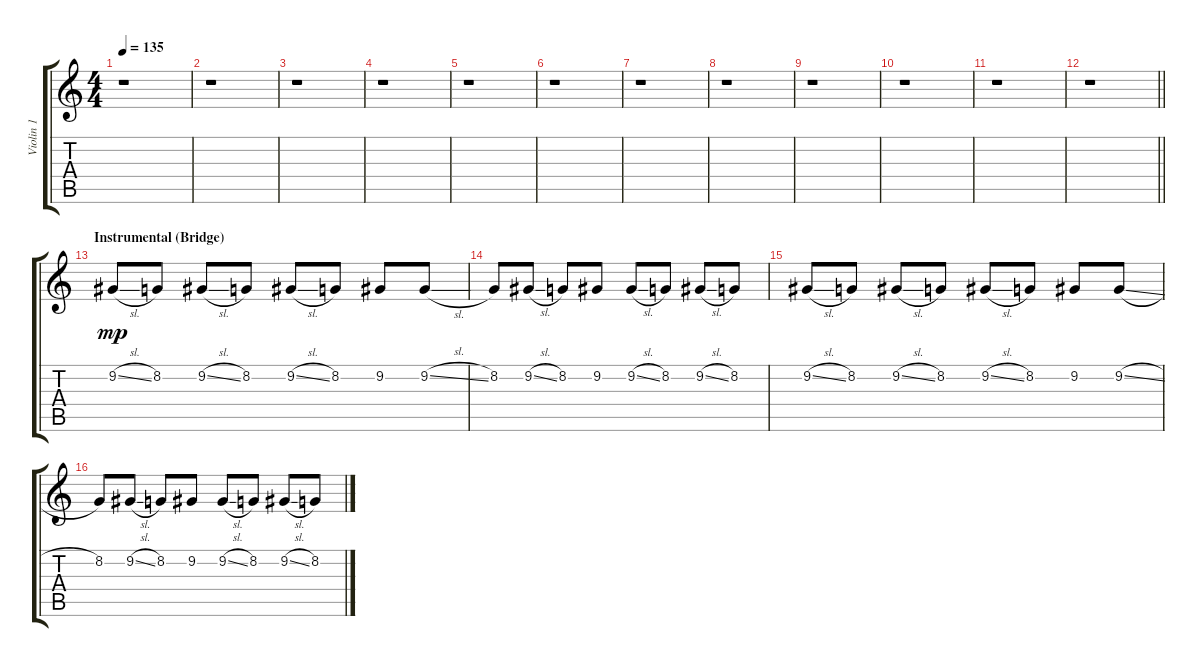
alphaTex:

\track ("Violin 1" "Violin 1") {instrument viola}
\staff {score tabs}
\tuning (E4 B3 G3 D3 A2 E2) {hide}
\ts (4 4)
\tempo 135
\clef g2
\ks c
r.1{dy f} |
r.1 |
r.1 |
r.1 |
r.1 |
r.1 |
r.1 |
r.1 |
r.1 |
r.1 |
r.1 |
\barLineRight lightlight
r.1 |
\section ("" "Instrumental (Bridge)")
9.2{sl}.8{dy mp} 8.2.8 9.2{sl}.8 8.2.8 9.2{sl}.8 8.2.8 9.2.8 9.2{sl}.8 |
8.2.8 9.2{sl}.8 8.2.8 9.2.8 9.2{sl}.8 8.2.8 9.2{sl}.8 8.2.8 |
9.2{sl}.8 8.2.8 9.2{sl}.8 8.2.8 9.2{sl}.8 8.2.8 9.2.8 9.2{sl}.8 |
8.2.8 9.2{sl}.8 8.2.8 9.2.8 9.2{sl}.8 8.2.8 9.2{sl}.8 8.2.8
